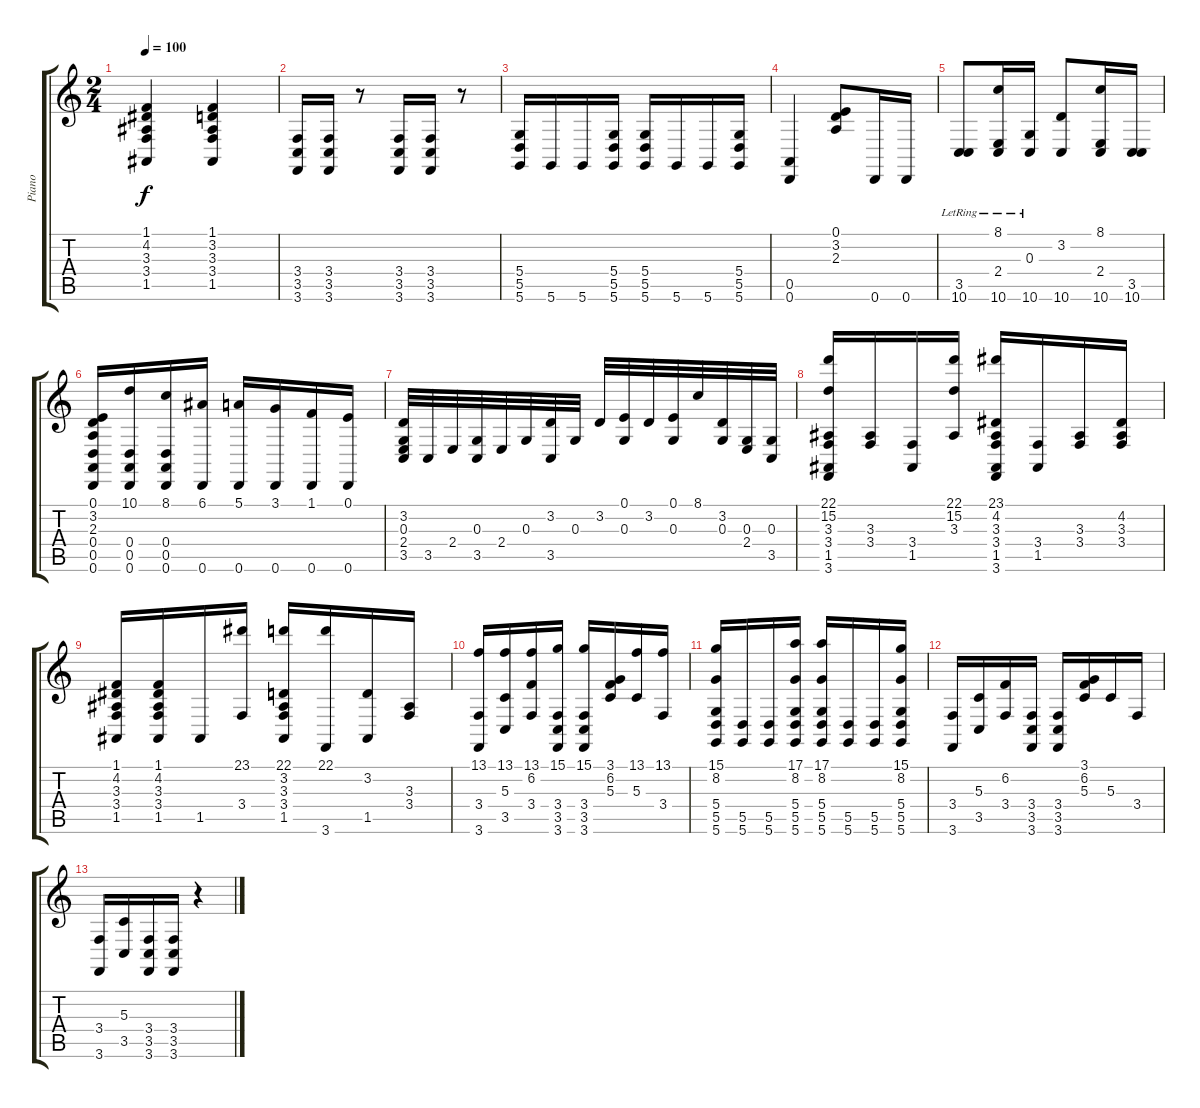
\track ("Piano" "Piano") {instrument acousticgrandpiano}
\staff {score tabs}
\tuning (E4 B3 G3 D3 A2 D2) {hide}
\ts (2 4)
\tempo 100
\clef g2
\ks c
(1.1{t} 4.2{t} 3.3{t} 3.4{t} 1.5{t}).4{dy f} (1.1 3.2 3.3 3.4 1.5).4 |
(3.4 3.5 3.6).16 (3.4 3.5 3.6).16 r.8 (3.4 3.5 3.6).16 (3.4 3.5 3.6).16 r.8 |
(5.4 5.5 5.6).16 5.6.16 5.6.16 (5.4 5.5 5.6).16 (5.4 5.5 5.6).16 5.6.16 5.6.16 (5.4 5.5 5.6).16 |
(0.5 0.6).4 (0.1 3.2 2.3).8 0.6.16 0.6.16 |
(3.5{lr} 10.6).8 (8.1 2.4{lr} 10.6).16 (0.3{lr} 10.6).16 (3.2 10.6).8 (8.1 2.4 10.6).16 (3.5 10.6).16 |
(0.1 3.2 2.3 0.4 0.5 0.6).16 (10.1 0.4 0.5 0.6).16 (8.1 0.4 0.5 0.6).16 (6.1 0.6).16 (5.1 0.6).16 (3.1 0.6).16 (1.1 0.6).16 (0.1 0.6).16 |
(3.2 0.3 2.4 3.5).32 3.5.32 2.4.32 (0.3 3.5).32 2.4.32 0.3.32 (3.2 3.5).32 0.3.32 3.2.32 (0.1 0.3).32 3.2.32 (0.1 0.3).32 8.1.32 (3.2 0.3).32 (0.3 2.4).32 (0.3 3.5).32 |
(22.1 15.2 3.3 3.4 1.5 3.6).16 (3.3 3.4).16 (3.4 1.5).16 (22.1 15.2 3.3).16 (23.1 4.2 3.3 3.4 1.5 3.6).16 (3.4 1.5).16 (3.3 3.4).16 (4.2 3.3 3.4).16 |
(1.1 4.2 3.3 3.4 1.5).16 (1.1 4.2 3.3 3.4 1.5).16 1.5.16 (23.1 3.4).16 (22.1 3.2 3.3 3.4 1.5).16 (22.1 3.6).16 (3.2 1.5).16 (3.3 3.4).16 |
(13.1 3.4 3.6).16 (13.1 5.3 3.5).16 (13.1 6.2 3.4).16 (15.1 3.4 3.5 3.6).16 (15.1 3.4 3.5 3.6).16 (3.1 6.2 5.3).16 (13.1 5.3).16 (13.1 3.4).16 |
(15.1 8.2 5.4 5.5 5.6).16 (5.5 5.6).16 (5.5 5.6).16 (17.1 8.2 5.4 5.5 5.6).16 (17.1 8.2 5.4 5.5 5.6).16 (5.5 5.6).16 (5.5 5.6).16 (15.1 8.2 5.4 5.5 5.6).16 |
(3.4 3.6).16 (5.3 3.5).16 (6.2 3.4).16 (3.4 3.5 3.6).16 (3.4 3.5 3.6).16 (3.1 6.2 5.3).16 5.3.16 3.4.16 |
(3.4 3.6).16 (5.3 3.5).16 (3.4 3.5 3.6).16 (3.4 3.5 3.6).16 r.4
